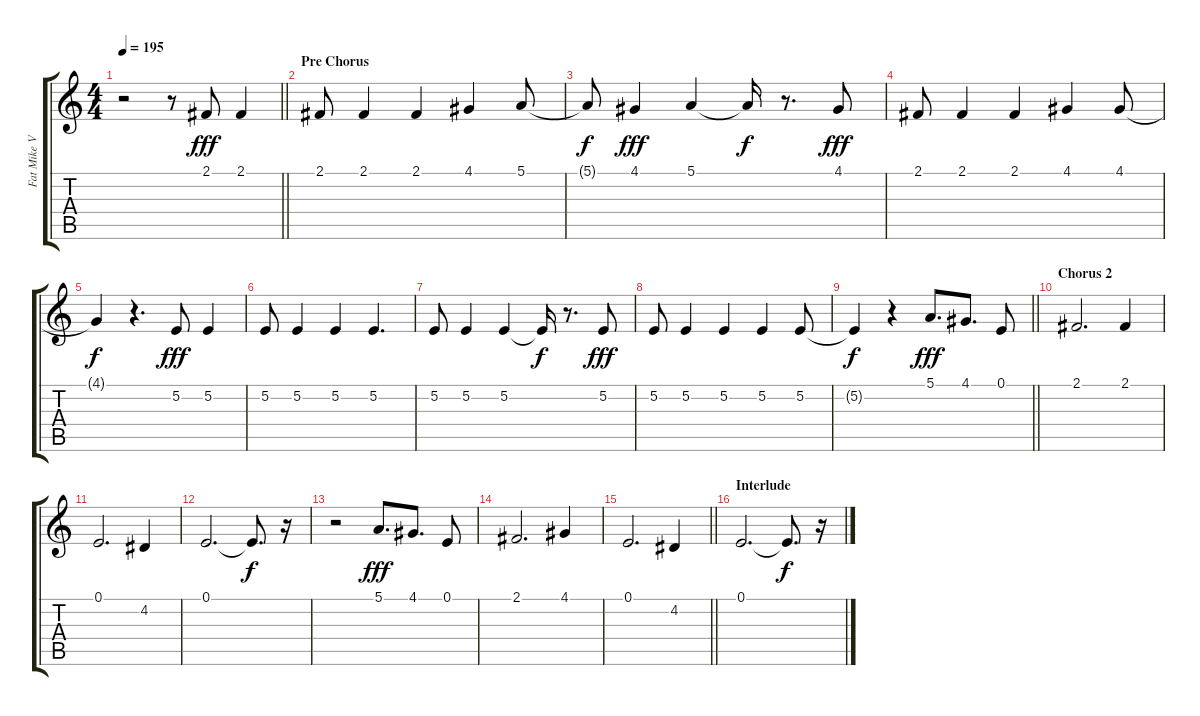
\track ("Fat Mike Vocals" "Fat Mike V") {instrument lead1square}
\staff {score tabs}
\tuning (E4 B3 G3 D3 A2 E2) {hide}
\ts (4 4)
\tempo 195
\clef g2
\barLineRight lightlight
\ks c
r.2{dy fff} r.8 2.1.8 2.1.4 |
\section ("" "Pre Chorus")
2.1.8 2.1.4 2.1.4 4.1.4 5.1.8 |
5.1{t}.8{dy f} 4.1.4{dy fff} 5.1.4 5.1{t}.16{dy f} r.8{d} 4.1.8{dy fff} |
2.1.8 2.1.4 2.1.4 4.1.4 4.1.8 |
4.1{t}.4{dy f} r.4{d} 5.2.8{dy fff} 5.2.4 |
5.2.8 5.2.4 5.2.4 5.2.4{d} |
5.2.8 5.2.4 5.2.4 5.2{t}.16{dy f} r.8{d} 5.2.8{dy fff} |
5.2.8 5.2.4 5.2.4 5.2.4 5.2.8 |
\barLineRight lightlight
5.2{t}.4{dy f} r.4 5.1.8{d dy fff} 4.1.8{d} 0.1.8 |
\section ("" "Chorus 2")
2.1.2{d} 2.1.4 |
0.1.2{d} 4.2.4 |
0.1.2{d} 0.1{t}.8{d dy f} r.16 |
r.2 5.1.8{d dy fff} 4.1.8{d} 0.1.8 |
2.1.2{d} 4.1.4 |
\barLineRight lightlight
0.1.2{d} 4.2.4 |
\section ("" "Interlude")
0.1.2{d} 0.1{t}.8{d dy f} r.16
